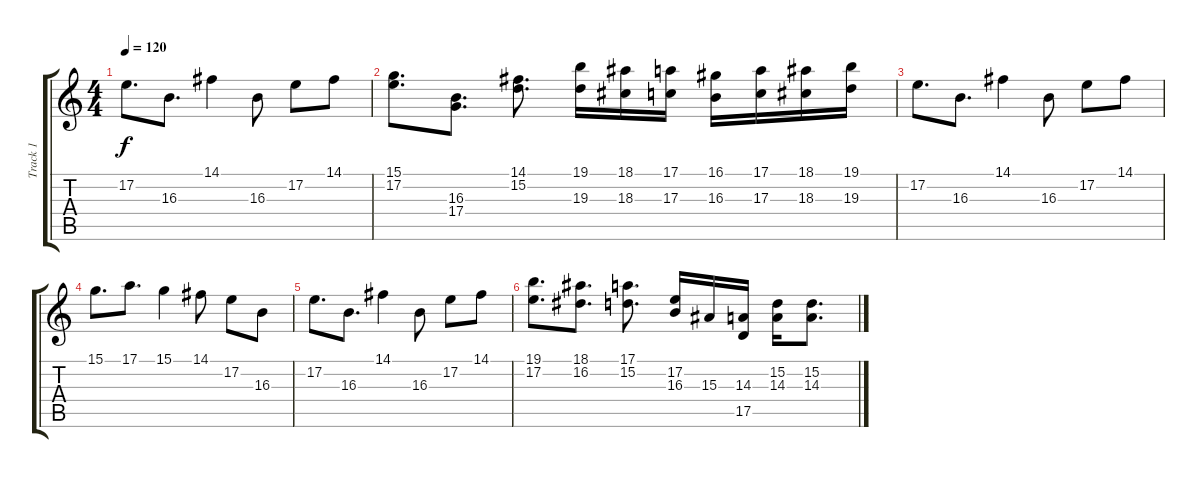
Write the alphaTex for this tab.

\track ("Track 1" "Track 1") {instrument acousticgrandpiano}
\staff {score tabs}
\tuning (E4 B3 G3 D3 A2 E2) {hide}
\ts (4 4)
\tempo 120
\clef g2
\ks c
17.2.8{d dy f} 16.3.8{d} 14.1.4 16.3.8 17.2.8 14.1.8 |
(15.1 17.2).8{d} (16.3 17.4).8{d} (14.1 15.2).8{d} (19.1 19.3).16 (18.1 18.3).16 (17.1 17.3).16 (16.1 16.3).16 (17.1 17.3).16 (18.1 18.3).16 (19.1 19.3).16 |
17.2.8{d} 16.3.8{d} 14.1.4 16.3.8 17.2.8 14.1.8 |
15.1.8{d} 17.1.8{d} 15.1.4 14.1.8 17.2.8 16.3.8 |
17.2.8{d} 16.3.8{d} 14.1.4 16.3.8 17.2.8 14.1.8 |
(19.1 17.2).8{d} (18.1 16.2).8{d} (17.1 15.2).8{d} (17.2 16.3).16 15.3.16 (14.3 17.5).16 (15.2 14.3).16 (15.2 14.3).8{d}
